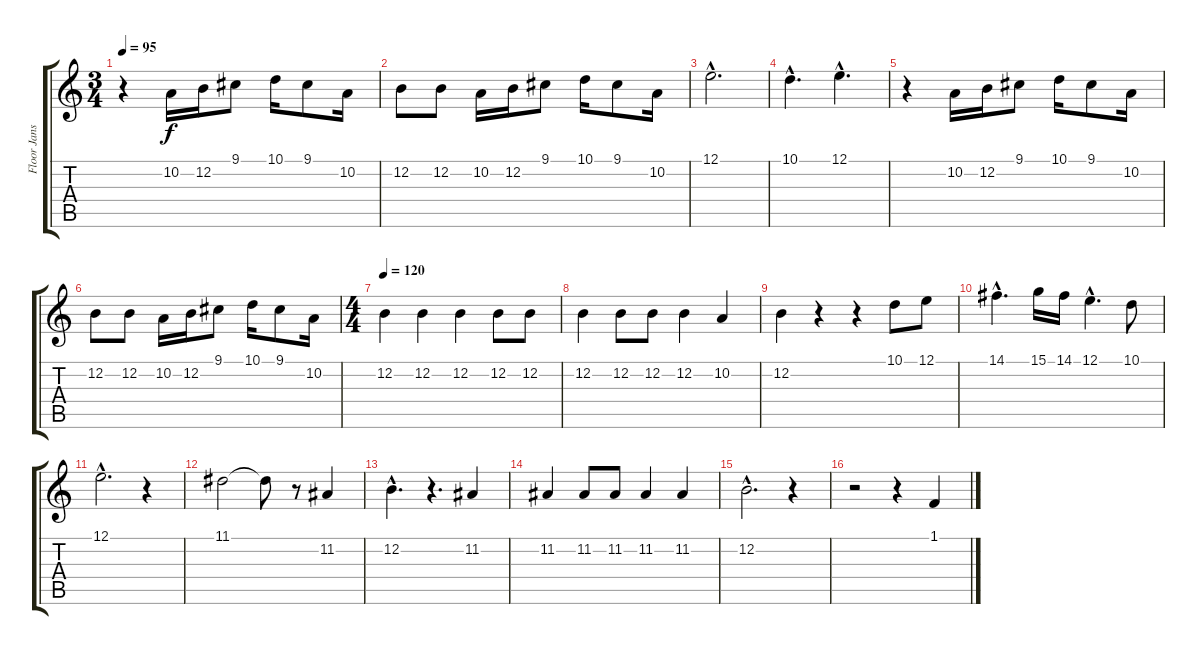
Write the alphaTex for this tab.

\track ("Floor Jansen -Voice" "Floor Jans") {instrument altosax}
\staff {score tabs}
\tuning (E4 B3 G3 D3 A2 E2) {hide}
\ts (3 4)
\tempo 95
\clef g2
\ks c
r.4{dy f instrument altosax} 10.2.16 12.2.16 9.1.8 10.1.16 9.1.8 10.2.16 |
12.2.8 12.2.8 10.2.16 12.2.16 9.1.8 10.1.16 9.1.8 10.2.16 |
12.1{hac}.2{d} |
10.1{hac}.4{d} 12.1{hac}.4{d} |
r.4 10.2.16 12.2.16 9.1.8 10.1.16 9.1.8 10.2.16 |
12.2.8 12.2.8 10.2.16 12.2.16 9.1.8 10.1.16 9.1.8 10.2.16 |
\ts (4 4)
\tempo 120
12.2.4 12.2.4 12.2.4 12.2.8 12.2.8 |
12.2.4 12.2.8 12.2.8 12.2.4 10.2.4 |
12.2.4 r.4 r.4 10.1.8 12.1.8 |
14.1{hac}.4{d} 15.1.16 14.1.16 12.1{hac}.4{d} 10.1.8 |
12.1{hac}.2{d} r.4 |
11.1.2 11.1{t}.8 r.8 11.2.4 |
12.2{hac}.4{d} r.4{d} 11.2.4 |
11.2.4 11.2.8 11.2.8 11.2.4 11.2.4 |
12.2{hac}.2{d} r.4 |
r.2 r.4 1.1.4
